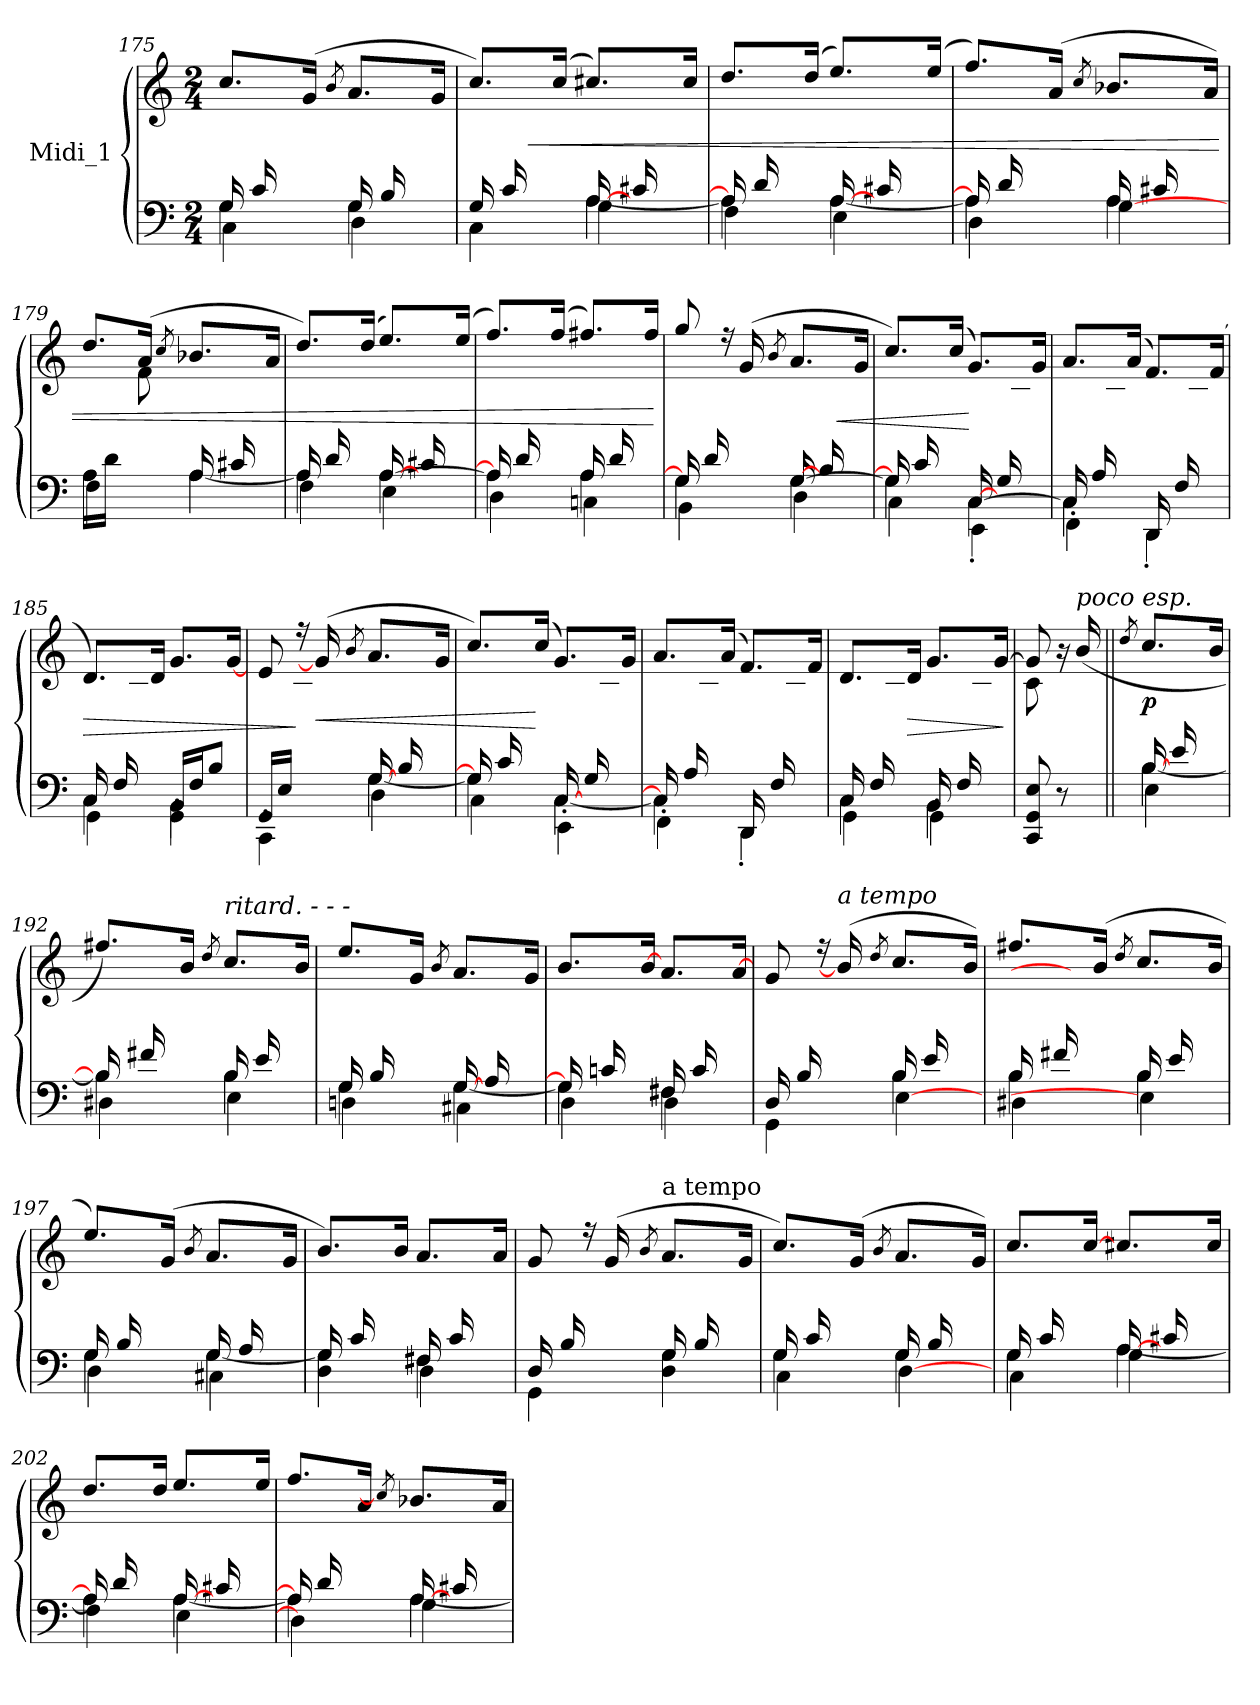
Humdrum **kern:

**kern	**kern	**dynam
*part1	*part1	*part1
*staff2	*staff1	*staff1/2
*I"Midi_1	*	*
!!LO:LB:g=z
*clefF4	*clefG2	*
*k[]	*k[]	*
*C:	*C:	*
*M2/4	*M2/4	*
=175	=175	=175
*^	*^	*
*	*^	*	*	*
16G/LL	4G\	4C\	8.cc/L	8ryy	.
16c/J	.	.	.	.	.
8ryy	.	.	.	8e\J	.
.	.	.	(>16g/Jk	.	.
.	.	.	8qb/	.	.
16G/LL	4G\	4D\	8.a/L	8ryy	.
16B/J	.	.	.	.	.
8ryy	.	.	.	8f\J	.
.	.	.	16g/Jk	.	.
=176	=176	=176	=176	=176	=176
16G/LL	4C\	4ryy	8.cc/L)	8ryy	.
16c/J	.	.	.	.	.
!	!	!	!	!	!LO:HP:b
8ryy	.	.	.	8e\J	<
.	.	.	(>16cc/Jk	.	.
[16A/LL	[4A\	4G\	8.cc#X/L)	8ryy	.
16c#X/J	.	.	.	.	.
8ryy	.	.	.	8e\J	.
.	.	.	16cc#/Jk	.	.
=177	=177	=177	=177	=177	=177
16A/LL]	4A\]	4F\	8.dd/L	8ryy	.
16d/J	.	.	.	.	.
8ryy	.	.	.	8f\J	.
.	.	.	(>16dd/Jk	.	.
[16A/LL	[4A\	4E\	8.ee/L)	8ryy	.
16c#X/J	.	.	.	.	.
8ryy	.	.	.	8g\J	.
.	.	.	(>16ee/Jk	.	.
=178	=178	=178	=178	=178	=178
16A/LL]	4A\]	4D\	8.ff/L)	8ryy	.
16d/J	.	.	.	.	.
8ryy	.	.	.	8f\J	.
.	.	.	(>16a/Jk	.	.
.	.	.	8qcc/	.	.
16A/LL	4A\	[4G\	8.b-X/L	8ryy	.
16c#X/J	.	.	.	.	.
8ryy	.	.	.	8e\J	.
.	.	.	16a/Jk)	.	.
!!LO:PB:g=z
=179	=179	=179	=179	=179	=179
*	*	*^	*	*^	*
4ryy	16A\LL	4F\	4A\	8.dd/L	8ryy	4.ryy	.
.	16d\JJ	.	.	.	.	.	.
.	8ryy	.	.	.	16ryy	.	.
.	.	.	.	(>16a/Jk	8f\	.	.
.	.	.	.	8qcc/	.	.	.
16A/LL	[4A\	4ryy	4ryy	8.b-X/L	.	.	.
16c#X/J	.	.	.	.	16ryy	.	.
8ryy	.	.	.	.	8ryy	8e\J	.
.	.	.	.	16a/Jk	.	.	.
*	*	*	*	*	*v	*v	*
=180	=180	=180	=180	=180	=180	=180
*	*	*	*^	*	*	*
16A/LL	2ryy	4A\]	4F\	2ryy	8.dd/L)	8ryy	.
16d/J	.	.	.	.	.	.	.
8ryy	.	.	.	.	.	8f\J	.
.	.	.	.	.	(>16dd/Jk	.	.
[16A/LL	.	[4A\	4E\	.	8.ee/L)	8ryy	.
16c#X/J	.	.	.	.	.	.	.
8ryy	.	.	.	.	.	8e\J	.
.	.	.	.	.	(>16ee/Jk	.	.
=181	=181	=181	=181	=181	=181	=181	=181
16A/LL]	2ryy	4A\]	4D\	2ryy	8.ff/L)	8ryy	.
16d/J	.	.	.	.	.	.	.
8ryy	.	.	.	.	.	8f\J	.
.	.	.	.	.	(>16ff/Jk	.	.
16A/LL	.	4A\	4Cni\	.	8.ff#X/L)	8ryy	.
16d/J	.	.	.	.	.	.	.
8ryy	.	.	.	.	.	8f#X\J	.
.	.	.	.	.	16ff#/Jk	.	.
*v	*v	*v	*v	*v	*	*	*
*	*v	*v	*
.	.	[
=182	=182	=182
*^	*^	*
*	*^	*	*	*
*	*	*^	*	*	*
*	*	*	*^	*	*	*
16G/LL	2ryy	4G\]	4BB\	2ryy	8gg/	8ryy	.
16d/J	.	.	.	.	.	.	.
8ryy	.	.	.	.	16r	8fni\J	.
.	.	.	.	.	(>16g/	.	.
.	.	.	.	.	8qb/	.	.
[16G/LL	.	[4G\	4D\	.	8.a/L	8ryy	.
16B/J	.	.	.	.	.	.	.
!	!	!	!	!	!	!	!LO:HP:b
8ryy	.	.	.	.	.	8f\J	<
.	.	.	.	.	16g/Jk	.	.
!!LO:LB:g=z	!!
=183	=183	=183	=183	=183	=183	=183	=183
16G/LL]	2ryy	4G\]	4C\	2ryy	8.cc/L)	8ryy	.
16c/J	.	.	.	.	.	.	.
8ryy	.	.	.	.	.	8e\J	.
.	.	.	.	.	(>16cc/Jk	.	.
[16C/LL	.	[4C\	4EE'\	.	8.g/L)	8ryy	[
16G/J	.	.	.	.	.	.	.
8ryy	.	.	.	.	.	8c\J	.
.	.	.	.	.	16g/Jk	.	.
*	*	*	*v	*v	*	*	*
!!LO:LB:g=z	!!
=184	=184	=184	=184	=184	=184	=184
16C/LL]	4C\	4FF'\	2ryy	8.a/L	8ryy	.
16A/J	.	.	.	.	.	.
8ryy	.	.	.	.	8c\J	.
.	.	.	.	(>16a/Jk	.	.
16DD/LL	4DD'\	4ryy	.	8.f/L)	8ryy	.
16F/J	.	.	.	.	.	.
8ryy	.	.	.	.	8c\J	.
.	.	.	.	(>16f/Jk	.	.
=185	=185	=185	=185	=185	=185	=185
!	!	!	!	!	!	!LO:HP:b
16C/LL	4C\	4GG'\	4ryy	8.d/L)	8ryy	>
16F/J	.	.	.	.	.	.
4.ryy	.	.	.	.	8c\J	.
.	.	.	.	16d/Jk	.	.
.	16BB/LL	4GG'\	4BB\	4ryy	8.g/L	.
.	16F/J	.	.	.	.	.
.	8B/J	.	.	.	.	.
.	.	.	.	.	[16g/Jk	.
=186	=186	=186	=186	=186	=186	=186
4ryy	16GG/LL	4CC'\	4ryy	8e/	8ryy	.
.	16E/JJ	.	.	.	.	.
.	8ryy	.	.	16r	8c\	]
!	!	!	!	!	!	!LO:HP:b
.	.	.	.	(>16g/]	.	<
.	.	.	.	8qb/	.	.
[16G/LL	[4G\	4ryy	4D\	8.a/L	8ryy	.
16B/J	.	.	.	.	.	.
8ryy	.	.	.	.	8f\J	.
.	.	.	.	16g/Jk	.	.
=187	=187	=187	=187	=187	=187	=187
16G/LL]	4G\]	4C\	2ryy	8.cc/L)	8ryy	.
16c/J	.	.	.	.	.	.
8ryy	.	.	.	.	8e\J	.
.	.	.	.	(>16cc/Jk	.	[
[16C/LL	[4C\	4EE'\	.	8.g/L)	8ryy	.
16G/J	.	.	.	.	.	.
8ryy	.	.	.	.	8c\J	.
.	.	.	.	16g/Jk	.	.
=188	=188	=188	=188	=188	=188	=188
16C/LL]	4C\]	4FF'\	2ryy	8.a/L	8ryy	.
16A/J	.	.	.	.	.	.
8ryy	.	.	.	.	8c\J	.
.	.	.	.	(>16a/Jk	.	.
16DD/LL	4DD'\	4ryy	.	8.f/L)	8ryy	.
16F/J	.	.	.	.	.	.
8ryy	.	.	.	.	8c\J	.
.	.	.	.	16f/Jk	.	.
!!LO:PB:g=z	!!
=189	=189	=189	=189	=189	=189	=189
16C/LL	4C\	4GG'\	2ryy	8.d/L	8ryy	.
16F/J	.	.	.	.	.	.
8ryy	.	.	.	.	8c\J	.
!	!	!	!	!	!	!LO:HP:b
.	.	.	.	16d/Jk	.	>
16BB/LL	4BB\	4GG'\	.	8.g/L	8ryy	.
16F/J	.	.	.	.	.	.
8ryy	.	.	.	.	8B\J	.
.	.	.	.	[16g/Jk	.	.
*v	*v	*v	*v	*	*	*
*	*v	*v	*
.	.	]
!!LO:LB:g=z
=190	=190	=190
*^	*^	*
8CC/ 8GG/ 8E/	4ryy	8g/]	8c\	.
8r	.	16r	8ryy	.
!	!	!LO:TX:a:i:t=poco esp.	!	!
.	.	(>16b/	.	.
*v	*v	*	*	*
=191||	=191||	=191||	=191||
.	8qdd/	.	.
*^	*	*	*
*	*^	*	*	*
!	!	!	!	!	!LO:DY:b
[16B/LL	[4B\	4E\	8.cc/L	8ryy	p
16e/J	.	.	.	.	.
8ryy	.	.	.	8g\J	.
.	.	.	16b/Jk	.	.
=192	=192	=192	=192	=192	=192
16B/LL]	4B\]	4D#X\	8.ff#X/L)	8ryy	.
16f#X/J	.	.	.	.	.
8ryy	.	.	.	8a\J	.
.	.	.	16b/Jk	.	.
.	.	.	8qdd/	.	.
!	!	!	!LO:TX:a:i:t=ritard.   -     -     -	!	!
16B/LL	4B\	4E\	8.cc/L	8ryy	.
16e/J	.	.	.	.	.
8ryy	.	.	.	8g\J	.
.	.	.	16b/Jk	.	.
=193	=193	=193	=193	=193	=193
16G/LL	4G\	4Dni\	8.ee/L	8ryy	.
16B/J	.	.	.	.	.
8ryy	.	.	.	8e\J	.
.	.	.	16g/Jk	.	.
.	.	.	8qb/	.	.
[16G/LL	[4G\	4C#X\	8.a/L	8ryy	.
16A/J	.	.	.	.	.
8ryy	.	.	.	8e\J	.
.	.	.	16g/Jk	.	.
=194	=194	=194	=194	=194	=194
16G/LL]	4G\]	4D\	8.b/L	8ryy	.
16cni/J	.	.	.	.	.
8ryy	.	.	.	8d\J	.
.	.	.	[16b/Jk	.	.
16F#X/LL	4F#X\	4D\	8.a/L	8ryy	.
16c/J	.	.	.	.	.
8ryy	.	.	.	8d\J	.
.	.	.	[16a/Jk	.	.
!!LO:LB:g=z	!!
=195	=195	=195	=195	=195	=195
16D/LL	4GG\	4ryy	8g/	8ryy	.
16B/J	.	.	.	.	.
8ryy	.	.	16r	8d\J	.
!	!	!	!LO:TX:a:i:t=a tempo	!	!
.	.	.	(>16b/]	.	.
.	.	.	8qdd/	.	.
16B/LL	4B\	[4E\	8.cc/L	8ryy	.
16e/J	.	.	.	.	.
8ryy	.	.	.	8g\J	.
.	.	.	16b/Jk)	.	.
!!LO:LB:g=z	!!
=196	=196	=196	=196	=196	=196
16B/LL	4B\	4D#X\	8.ff#X/L	8ryy	.
16f#X/J	.	.	.	.	.
8ryy	.	.	.	8a\J]	.
.	.	.	(>16b/Jk	.	.
.	.	.	8qdd/	.	.
16B/LL	4B\	4E\]	8.cc/L	8ryy	.
16e/J	.	.	.	.	.
8ryy	.	.	.	8g\J	.
.	.	.	16b/Jk	.	.
=197	=197	=197	=197	=197	=197
16G/LL	4G\	4D\	8.ee/L)	8ryy	.
16B/J	.	.	.	.	.
8ryy	.	.	.	8e\J	.
.	.	.	(>16g/Jk	.	.
.	.	.	8qb/	.	.
16G/LL	[4G\	4C#X\	8.a/L	8ryy	.
16A/J	.	.	.	.	.
8ryy	.	.	.	8e\J	.
.	.	.	16g/Jk	.	.
=198	=198	=198	=198	=198	=198
16G/LL	4D\ 4G\]	4ryy	8.b/L)	8ryy	.
16c/J	.	.	.	.	.
8ryy	.	.	.	8d\J	.
.	.	.	16b/Jk	.	.
16F#X/LL	4F#X\	4D\	8.a/L	8ryy	.
16c/J	.	.	.	.	.
8ryy	.	.	.	8d\J	.
.	.	.	16a/Jk	.	.
=199	=199	=199	=199	=199	=199
16D/LL	4GG\	2ryy	8g/	8ryy	.
16B/J	.	.	.	.	.
8ryy	.	.	16r	8d\J	.
.	.	.	(>16g/	.	.
.	.	.	8qb/	.	.
!	!	!	!LO:TX:a:t=a tempo	!	!
16G/LL	4D\ 4G\	.	8.a/L	8ryy	.
16B/J	.	.	.	.	.
8ryy	.	.	.	8fni\J	.
.	.	.	16g/Jk	.	.
!!LO:LB:g=z	!!
=200	=200	=200	=200	=200	=200
16G/LL	4G\	4C\	8.cc/L)	8ryy	.
16c/J	.	.	.	.	.
8ryy	.	.	.	8e\J	.
.	.	.	(>16g/Jk	.	.
.	.	.	8qb/	.	.
16G/LL	4G\	[4D\	8.a/L	8ryy	.
16B/J	.	.	.	.	.
8ryy	.	.	.	8f\J	.
.	.	.	16g/Jk)	.	.
!!LO:LB:g=z	!!
=201	=201	=201	=201	=201	=201
16G/LL	4G\	4C\	8.cc/L	8ryy	.
16c/J	.	.	.	.	.
8ryy	.	.	.	8e\J	.
.	.	.	[16cc/Jk	.	.
[16A/LL	[4A\	4G\	8.cc#X/L	8ryy	.
16c#X/J	.	.	.	.	.
8ryy	.	.	.	8e\J	.
.	.	.	16cc#/Jk	.	.
=202	=202	=202	=202	=202	=202
16A/LL]	4A\]	4F\	8.dd/L	8ryy	.
16d/J	.	.	.	.	.
8ryy	.	.	.	8f\J	.
.	.	.	16dd/Jk	.	.
[16A/LL	[4A\	4E\	8.ee/L	8ryy	.
16c#X/J	.	.	.	.	.
8ryy	.	.	.	8g\J	.
.	.	.	16ee/Jk	.	.
=203	=203	=203	=203	=203	=203
16A/LL]	4A\]	4D\]	8.ff/L	8ryy	.
16d/J	.	.	.	.	.
8ryy	.	.	.	8f\J	.
.	.	.	16a/Jk	.	.
.	.	.	8qcc/]	.	.
[16A/LL	[4A\	4G\	8.b-X/L	8ryy	.
16c#X/J	.	.	.	.	.
8ryy	.	.	.	8e\J	.
.	.	.	16a/Jk	.	.
*v	*v	*v	*	*	*
*	*v	*v	*
=	=	=
*-	*-	*-
